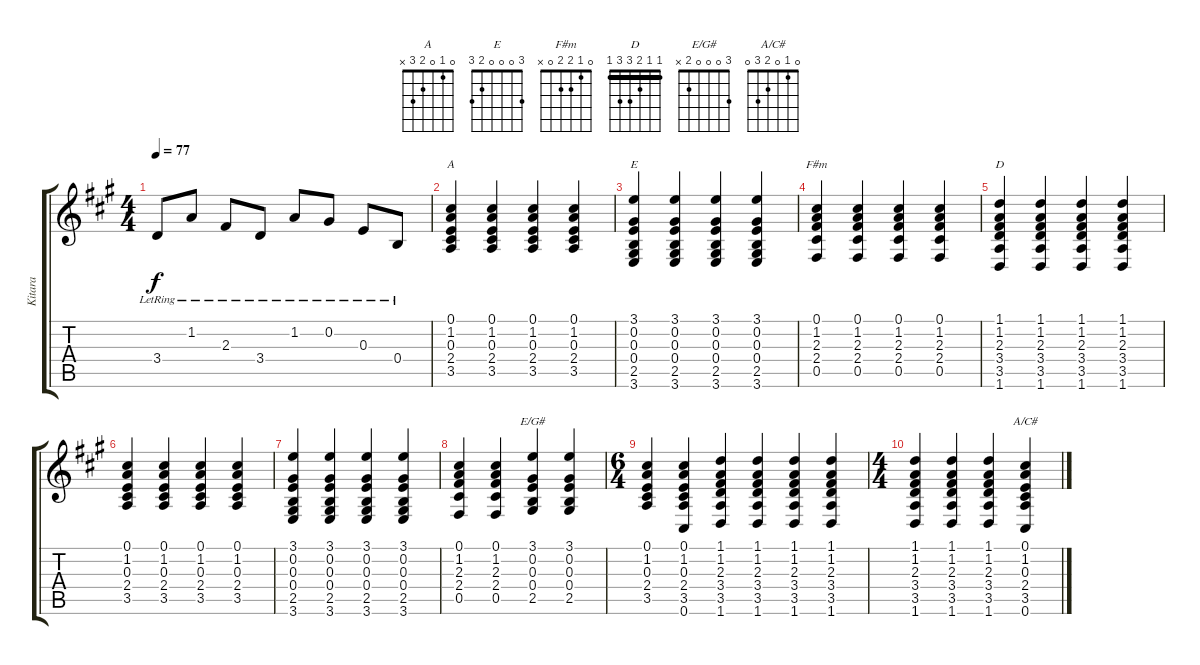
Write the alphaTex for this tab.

\track ("Kitara" "Kitara") {instrument acousticguitarsteel}
\staff {score tabs}
\tuning (Db4 Ab3 E3 B2 Gb2 Db2) {hide}
\chord ("A" 0 1 0 2 3 x)
\chord ("E" 3 0 0 0 2 3)
\chord ("F#m" 0 1 2 2 0 x)
\chord ("D" 1 1 2 3 3 1) {barre 1}
\chord ("E/G#" 3 0 0 0 2 x)
\chord ("A/C#" 0 1 0 2 3 0)
\ts (4 4)
\tempo 77
\clef g2
\ks f#minor
3.4{lr}.8{dy f} 1.2{lr}.8 2.3{lr}.8 3.4{lr}.8 1.2{lr}.8 0.2{lr}.8 0.3{lr}.8 0.4{lr}.8 |
(0.1 1.2 0.3 2.4 3.5).4{ch "A"} (0.1 1.2 0.3 2.4 3.5).4 (0.1 1.2 0.3 2.4 3.5).4 (0.1 1.2 0.3 2.4 3.5).4 |
(3.1 0.2 0.3 0.4 2.5 3.6).4{ch "E"} (3.1 0.2 0.3 0.4 2.5 3.6).4 (3.1 0.2 0.3 0.4 2.5 3.6).4 (3.1 0.2 0.3 0.4 2.5 3.6).4 |
(0.1 1.2 2.3 2.4 0.5).4{ch "F#m"} (0.1 1.2 2.3 2.4 0.5).4 (0.1 1.2 2.3 2.4 0.5).4 (0.1 1.2 2.3 2.4 0.5).4 |
(1.1 1.2 2.3 3.4 3.5 1.6).4{ch "D"} (1.1 1.2 2.3 3.4 3.5 1.6).4 (1.1 1.2 2.3 3.4 3.5 1.6).4 (1.1 1.2 2.3 3.4 3.5 1.6).4 |
(0.1 1.2 0.3 2.4 3.5).4 (0.1 1.2 0.3 2.4 3.5).4 (0.1 1.2 0.3 2.4 3.5).4 (0.1 1.2 0.3 2.4 3.5).4 |
(3.1 0.2 0.3 0.4 2.5 3.6).4 (3.1 0.2 0.3 0.4 2.5 3.6).4 (3.1 0.2 0.3 0.4 2.5 3.6).4 (3.1 0.2 0.3 0.4 2.5 3.6).4 |
(0.1 1.2 2.3 2.4 0.5).4 (0.1 1.2 2.3 2.4 0.5).4 (3.1 0.2 0.3 0.4 2.5).4{ch "E/G#"} (3.1 0.2 0.3 0.4 2.5).4 |
\ts (6 4)
(0.1 1.2 0.3 2.4 3.5).4 (0.1 1.2 0.3 2.4 3.5 0.6).4 (1.1 1.2 2.3 3.4 3.5 1.6).4 (1.1 1.2 2.3 3.4 3.5 1.6).4 (1.1 1.2 2.3 3.4 3.5 1.6).4 (1.1 1.2 2.3 3.4 3.5 1.6).4 |
\ts (4 4)
(1.1 1.2 2.3 3.4 3.5 1.6).4 (1.1 1.2 2.3 3.4 3.5 1.6).4 (1.1 1.2 2.3 3.4 3.5 1.6).4 (0.1 1.2 0.3 2.4 3.5 0.6).4{ch "A/C#"}
